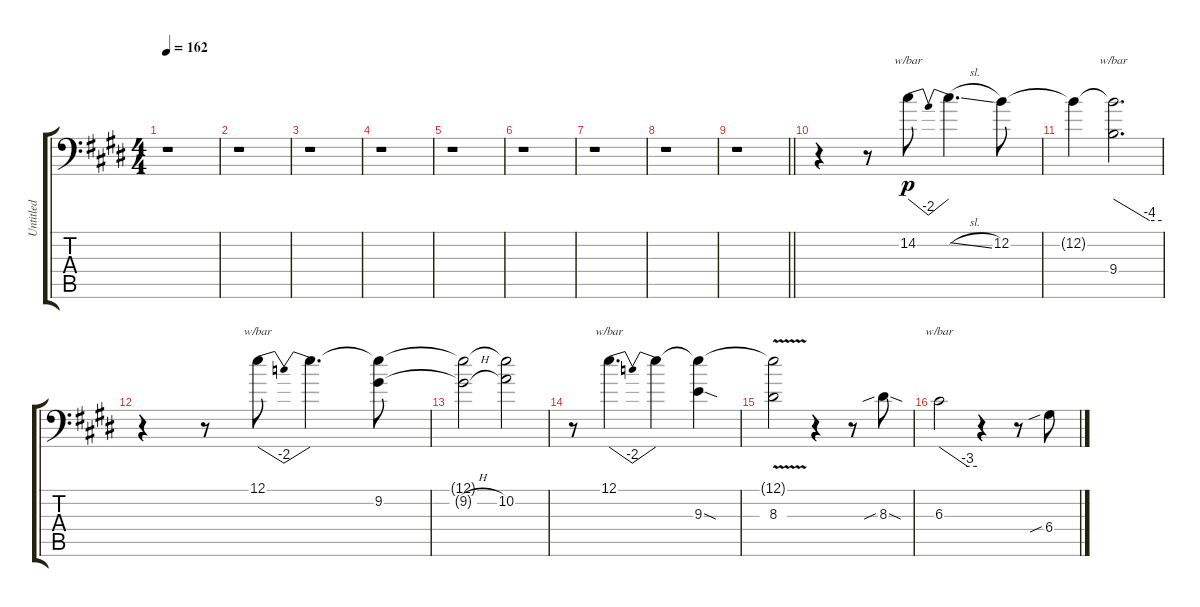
\track ("Untitled" "Untitled") {instrument overdrivenguitar}
\staff {score tabs}
\tuning (E3 B2 G2 D2 A1 E1) {hide}
\ts (4 4)
\tempo 162
\clef f4
\ks e
r.1{dy p} |
\ks c#minor
r.1 |
r.1 |
\ks e
r.1 |
\ks c#minor
r.1 |
r.1 |
r.1 |
r.1 |
\barLineRight lightlight
r.1 |
\ks e
r.4 r.8 14.2.8{tbe (dip default 0 0 30 -8 60 0)} 14.2{sl t}.4{d} 12.2.8 |
\ks c#minor
12.2{t}.4 (12.2{t} 9.4).2{d tbe (custom default 0 0 45 -16 60 -16)} |
r.4 r.8 12.1.8{tbe (dip default 0 0 30 -8 60 0)} 12.1{t}.4{d} (12.1{t} 9.2).8 |
(12.1{t} 9.2{h t}).2 (12.1{t} 10.2).2 |
\ks e
r.8 12.1.4{d tbe (dip default 0 0 30 -8 60 0)} 12.1{t}.4 (12.1{t} 9.3{sod}).4 |
\ks c#minor
(12.1{v t} 8.3{v}).2 r.4 r.8 8.3{sib sod}.8 |
6.3.2{tbe (custom default 0 0 45 -12 60 -12)} r.4 r.8 6.4{sib ss}.8
